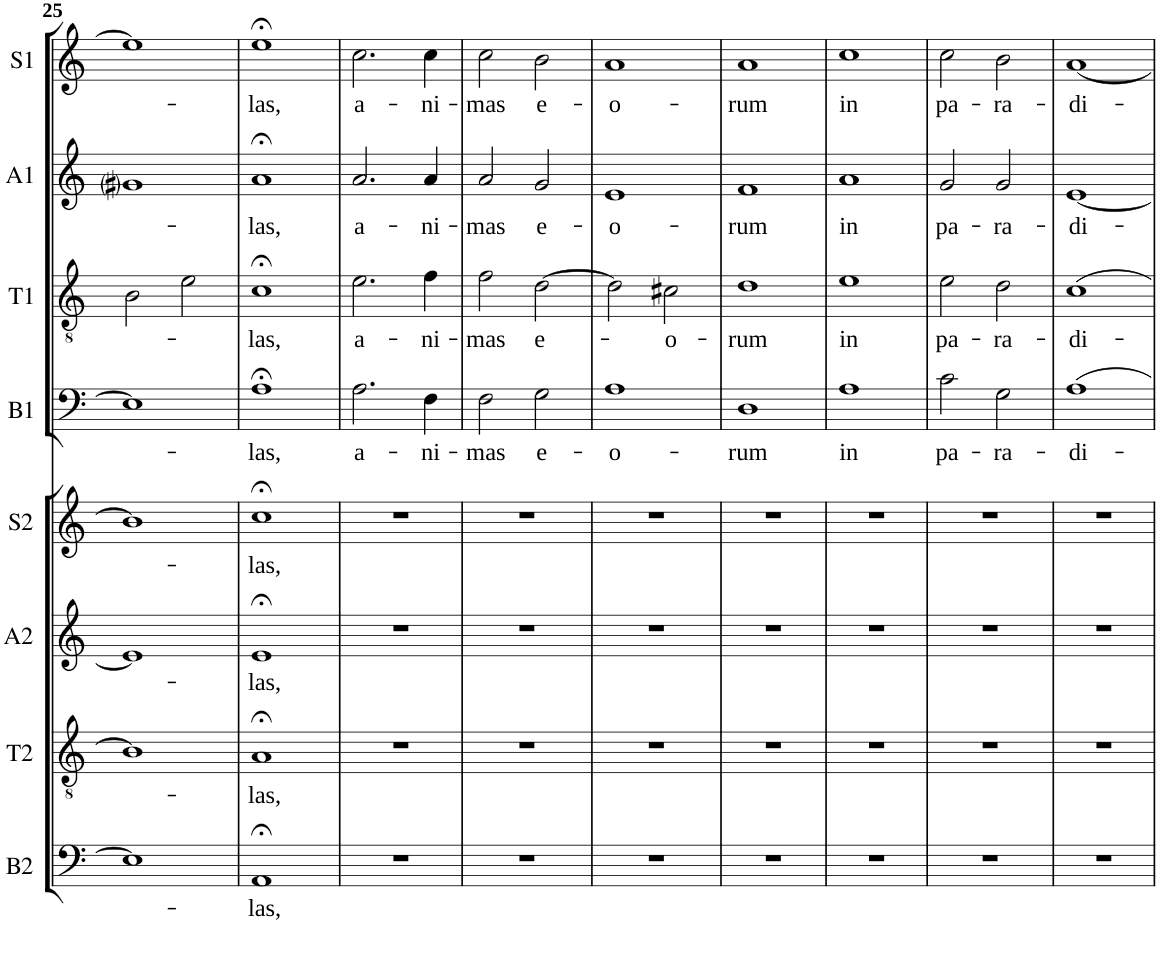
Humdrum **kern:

**kern	**text	**kern	**text	**kern	**text	**kern	**text	**kern	**text	**kern	**text	**kern	**text	**kern	**text
*part8	*part8	*part7	*part7	*part6	*part6	*part5	*part5	*part4	*part4	*part3	*part3	*part2	*part2	*part1	*part1
*staff8	*staff8	*staff7	*staff7	*staff6	*staff6	*staff5	*staff5	*staff4	*staff4	*staff3	*staff3	*staff2	*staff2	*staff1	*staff1
*I"Basse 2	*	*I"Ténor 2	*	*I"Alto 2	*	*I"Soprano 2	*	*I"Basse 1	*	*I"Tenor 1	*	*I"Alto 1	*	*I"Soprano 1	*
*I'B2	*	*I'T2	*	*I'A2	*	*I'S2	*	*I'B1	*	*I'T1	*	*I'A1	*	*I'S1	*
!!LO:PB:g=z
*clefF4	*	*clefGv2	*	*clefG2	*	*clefG2	*	*clefF4	*	*clefGv2	*	*clefG2	*	*clefG2	*
*k[]	*	*k[]	*	*k[]	*	*k[]	*	*k[]	*	*k[]	*	*k[]	*	*k[]	*
*M2/2	*	*M2/2	*	*M2/2	*	*M2/2	*	*M2/2	*	*M2/2	*	*M2/2	*	*M2/2	*
=25	=25	=25	=25	=25	=25	=25	=25	=25	=25	=25	=25	=25	=25	=25	=25
1E]	.	1B]	.	1e]	.	1b]	.	1E]	.	2B\	.	1g#i	.	1ee]	.
.	.	.	.	.	.	.	.	.	.	2e\	.	.	.	.	.
=26	=26	=26	=26	=26	=26	=26	=26	=26	=26	=26	=26	=26	=26	=26	=26
!	!LO:LY:b	!	!LO:LY:b	!	!LO:LY:b	!	!LO:LY:b	!	!LO:LY:b	!	!LO:LY:b	!	!LO:LY:b	!	!LO:LY:b
1AA;<	-las,	1A;<	-las,	1e;<	-las,	1cc;<	-las,	1A;<	-las,	1c;<	-las,	1a;<	-las,	1ee;<	-las,
=27	=27	=27	=27	=27	=27	=27	=27	=27	=27	=27	=27	=27	=27	=27	=27
!	!	!	!	!	!	!	!	!	!LO:LY:b	!	!LO:LY:b	!	!LO:LY:b	!	!LO:LY:b
1r	.	1r	.	1r	.	1r	.	2.A\	a-	2.e\	a-	2.a/	a-	2.cc\	a-
!	!	!	!	!	!	!	!	!	!LO:LY:b	!	!LO:LY:b	!	!LO:LY:b	!	!LO:LY:b
.	.	.	.	.	.	.	.	4F\	-ni-	4f\	-ni-	4a/	-ni-	4cc\	-ni-
=28	=28	=28	=28	=28	=28	=28	=28	=28	=28	=28	=28	=28	=28	=28	=28
!	!	!	!	!	!	!	!	!	!LO:LY:b	!	!LO:LY:b	!	!LO:LY:b	!	!LO:LY:b
1r	.	1r	.	1r	.	1r	.	2F\	-mas	2f\	-mas	2a/	-mas	2cc\	-mas
!	!	!	!	!	!	!	!	!	!LO:LY:b	!	!LO:LY:b	!	!LO:LY:b	!	!LO:LY:b
.	.	.	.	.	.	.	.	2G\	e-	[2d\	e-	2g/	e-	2b\	e-
=29	=29	=29	=29	=29	=29	=29	=29	=29	=29	=29	=29	=29	=29	=29	=29
!	!	!	!	!	!	!	!	!	!LO:LY:b	!	!	!	!LO:LY:b	!	!LO:LY:b
1r	.	1r	.	1r	.	1r	.	1A	-o-	2d\]	.	1e	-o-	1a	-o-
!	!	!	!	!	!	!	!	!	!	!	!LO:LY:b	!	!	!	!
.	.	.	.	.	.	.	.	.	.	2c#X\	-o-	.	.	.	.
=30	=30	=30	=30	=30	=30	=30	=30	=30	=30	=30	=30	=30	=30	=30	=30
!	!	!	!	!	!	!	!	!	!LO:LY:b	!	!LO:LY:b	!	!LO:LY:b	!	!LO:LY:b
1r	.	1r	.	1r	.	1r	.	1D	-rum	1d	-rum	1f	-rum	1a	-rum
=31	=31	=31	=31	=31	=31	=31	=31	=31	=31	=31	=31	=31	=31	=31	=31
!	!	!	!	!	!	!	!	!	!LO:LY:b	!	!LO:LY:b	!	!LO:LY:b	!	!LO:LY:b
1r	.	1r	.	1r	.	1r	.	1A	in	1e	in	1a	in	1cc	in
=32	=32	=32	=32	=32	=32	=32	=32	=32	=32	=32	=32	=32	=32	=32	=32
!	!	!	!	!	!	!	!	!	!LO:LY:b	!	!LO:LY:b	!	!LO:LY:b	!	!LO:LY:b
1r	.	1r	.	1r	.	1r	.	2c\	pa-	2e\	pa-	2g/	pa-	2cc\	pa-
!	!	!	!	!	!	!	!	!	!LO:LY:b	!	!LO:LY:b	!	!LO:LY:b	!	!LO:LY:b
.	.	.	.	.	.	.	.	2G\	-ra-	2d\	-ra-	2g/	-ra-	2b\	-ra-
=33	=33	=33	=33	=33	=33	=33	=33	=33	=33	=33	=33	=33	=33	=33	=33
!	!	!	!	!	!	!	!	!	!LO:LY:b	!	!LO:LY:b	!	!LO:LY:b	!	!LO:LY:b
1r	.	1r	.	1r	.	1r	.	1A	-di-	1c	-di-	[1e	-di-	[1a	-di-
=	=	=	=	=	=	=	=	=	=	=	=	=	=	=	=
*-	*-	*-	*-	*-	*-	*-	*-	*-	*-	*-	*-	*-	*-	*-	*-
